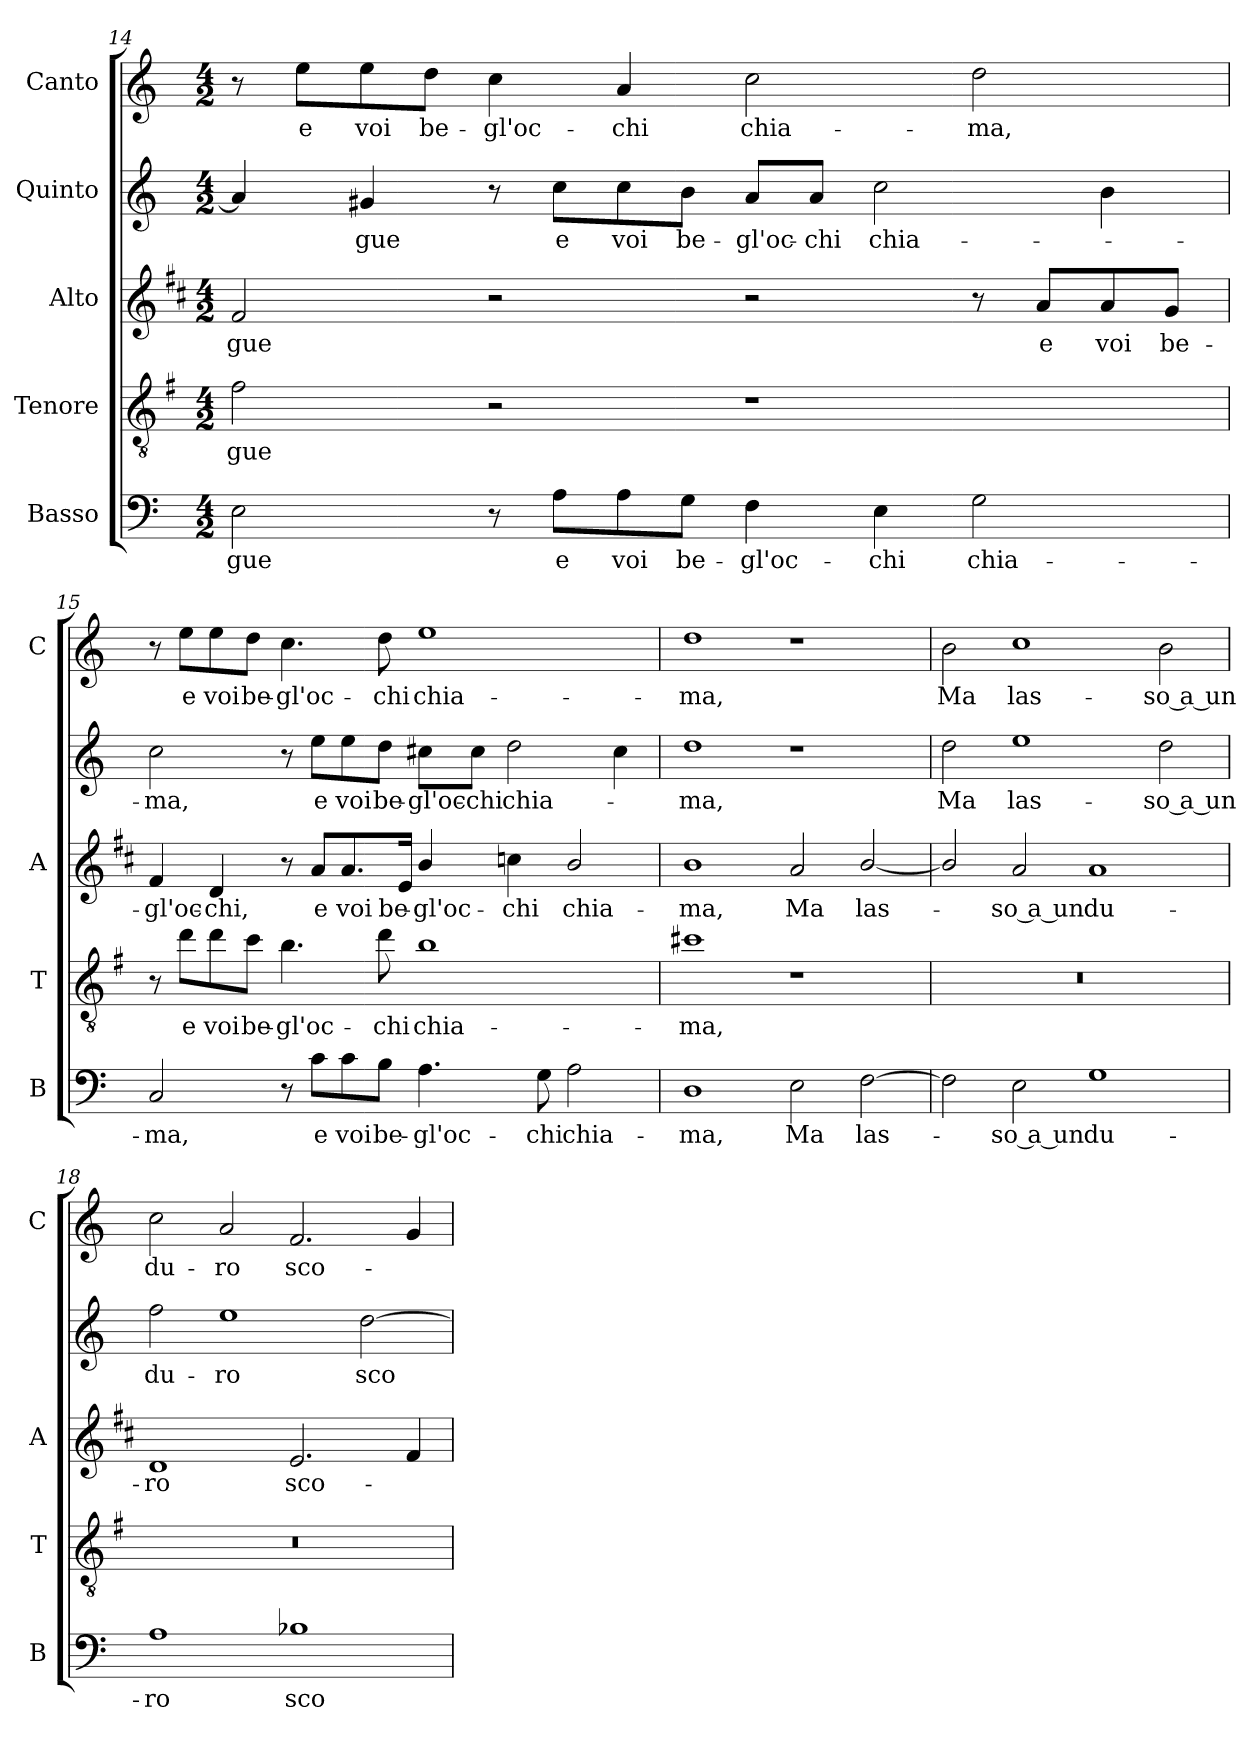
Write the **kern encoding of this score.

**kern	**text	**kern	**text	**kern	**text	**kern	**text	**kern	**text
*part5	*part5	*part4	*part4	*part3	*part3	*part2	*part2	*part1	*part1
*staff5	*staff5	*staff4	*staff4	*staff3	*staff3	*staff2	*staff2	*staff1	*staff1
*I"Basso	*	*I"Tenore	*	*I"Alto	*	*I"Quinto	*	*I"Canto	*
*I'B	*	*I'T	*	*I'A	*	*	*	*I'C	*
!!LO:LB:g=z
*clefF4	*	*clefGv2	*	*clefG2	*	*clefG2	*	*clefG2	*
*	*	*ITrd4c7	*	*ITrd1c2	*	*	*	*	*
*k[]	*	*k[]	*	*k[]	*	*k[]	*	*k[]	*
*C:	*	*C:	*	*C:	*	*C:	*	*C:	*
*M4/2	*	*M4/2	*	*M4/2	*	*M4/2	*	*M4/2	*
=14	=14	=14	=14	=14	=14	=14	=14	=14	=14
!	!LO:LY:b	!	!LO:LY:b	!	!LO:LY:b	!	!	!	!
2E\	-gue	2B\	-gue	2e/	-gue	4a/]	.	8r	.
!	!	!	!	!	!	!	!	!	!LO:LY:b
.	.	.	.	.	.	.	.	8ee\L	e
!	!	!	!	!	!	!	!LO:LY:b	!	!LO:LY:b
.	.	.	.	.	.	4g#X/	-gue	8ee\	voi
!	!	!	!	!	!	!	!	!	!LO:LY:b
.	.	.	.	.	.	.	.	8dd\J	be-
!	!	!	!	!	!	!	!	!	!LO:LY:b
8r	.	2r	.	2r	.	8r	.	4cc\	-gl'oc-
!	!LO:LY:b	!	!	!	!	!	!LO:LY:b	!	!
8A\L	e	.	.	.	.	8cc\L	e	.	.
!	!LO:LY:b	!	!	!	!	!	!LO:LY:b	!	!LO:LY:b
8A\	voi	.	.	.	.	8cc\	voi	4a/	-chi
!	!LO:LY:b	!	!	!	!	!	!LO:LY:b	!	!
8G\J	be-	.	.	.	.	8b\J	be-	.	.
!	!LO:LY:b	!	!	!	!	!	!LO:LY:b	!	!LO:LY:b
4F\	-gl'oc-	1r	.	2r	.	8a/L	-gl'oc-	2cc\	chia-
!	!	!	!	!	!	!	!LO:LY:b	!	!
.	.	.	.	.	.	8a/J	-chi	.	.
!	!LO:LY:b	!	!	!	!	!	!LO:LY:b	!	!
4E\	-chi	.	.	.	.	2cc\	chia-	.	.
!	!LO:LY:b	!	!	!	!	!	!	!	!LO:LY:b
2G\	chia-	.	.	8r	.	.	.	2dd\	-ma,
!	!	!	!	!	!LO:LY:b	!	!	!	!
.	.	.	.	8g/L	e	.	.	.	.
!	!	!	!	!	!LO:LY:b	!	!	!	!
.	.	.	.	8g/	voi	4b\	.	.	.
!	!	!	!	!	!LO:LY:b	!	!	!	!
.	.	.	.	8f/J	be-	.	.	.	.
=15	=15	=15	=15	=15	=15	=15	=15	=15	=15
!	!LO:LY:b	!	!	!	!LO:LY:b	!	!LO:LY:b	!	!
2C/	-ma,	8r	.	4e/	-gl'oc-	2cc\	-ma,	8r	.
!	!	!	!LO:LY:b	!	!	!	!	!	!LO:LY:b
.	.	8g\L	e	.	.	.	.	8ee\L	e
!	!	!	!LO:LY:b	!	!LO:LY:b	!	!	!	!LO:LY:b
.	.	8g\	voi	4c/	-chi,	.	.	8ee\	voi
!	!	!	!LO:LY:b	!	!	!	!	!	!LO:LY:b
.	.	8f\J	be-	.	.	.	.	8dd\J	be-
!	!	!	!LO:LY:b	!	!	!	!	!	!LO:LY:b
8r	.	4.e\	-gl'oc-	8r	.	8r	.	4.cc\	-gl'oc-
!	!LO:LY:b	!	!	!	!LO:LY:b	!	!LO:LY:b	!	!
8c\L	e	.	.	8g/L	e	8ee\L	e	.	.
!	!LO:LY:b	!	!	!	!LO:LY:b	!	!LO:LY:b	!	!
8c\	voi	.	.	8.g/	voi	8ee\	voi	.	.
!	!LO:LY:b	!	!LO:LY:b	!	!	!	!LO:LY:b	!	!LO:LY:b
8B\J	be-	8g\	-chi	.	.	8dd\J	be-	8dd\	-chi
!	!	!	!	!	!LO:LY:b	!	!	!	!
.	.	.	.	16d/Jk	be-	.	.	.	.
!	!LO:LY:b	!	!LO:LY:b	!	!LO:LY:b	!	!LO:LY:b	!	!LO:LY:b
4.A\	-gl'oc-	1e	chia-	4a/	-gl'oc-	8cc#X\L	-gl'oc-	1ee	chia-
!	!	!	!	!	!	!	!LO:LY:b	!	!
.	.	.	.	.	.	8cc#\J	-chi	.	.
!	!	!	!	!	!LO:LY:b	!	!LO:LY:b	!	!
.	.	.	.	4b-X\	-chi	2dd\	chia-	.	.
!	!LO:LY:b	!	!	!	!	!	!	!	!
8G\	-chi	.	.	.	.	.	.	.	.
!	!LO:LY:b	!	!	!	!LO:LY:b	!	!	!	!
2A\	chia-	.	.	2a/	chia-	.	.	.	.
.	.	.	.	.	.	4cc#\	.	.	.
!!LO:LB:g=z
=16	=16	=16	=16	=16	=16	=16	=16	=16	=16
!	!LO:LY:b	!	!LO:LY:b	!	!LO:LY:b	!	!LO:LY:b	!	!LO:LY:b
1D	-ma,	1f#X	-ma,	1a	-ma,	1dd	-ma,	1dd	-ma,
!	!LO:LY:b	!	!	!	!LO:LY:b	!	!	!	!
2E\	Ma	1r	.	2g/	Ma	1r	.	1r	.
!	!LO:LY:b	!	!	!	!LO:LY:b	!	!	!	!
[2F\	las-	.	.	[2a/	las-	.	.	.	.
=17	=17	=17	=17	=17	=17	=17	=17	=17	=17
!	!	!	!	!	!	!	!LO:LY:b	!	!LO:LY:b
2F\]	.	0r	.	2a/]	.	2dd\	Ma	2b\	Ma
!	!LO:LY:b	!	!	!	!LO:LY:b	!	!LO:LY:b	!	!LO:LY:b
2E\	-so a un	.	.	2g/	-so a un	1ee	las-	1cc	las-
!	!LO:LY:b	!	!	!	!LO:LY:b	!	!	!	!
1G	du-	.	.	1g	du-	.	.	.	.
!	!	!	!	!	!	!	!LO:LY:b	!	!LO:LY:b
.	.	.	.	.	.	2dd\	-so a un	2b\	-so a un
=18	=18	=18	=18	=18	=18	=18	=18	=18	=18
!	!LO:LY:b	!	!	!	!LO:LY:b	!	!LO:LY:b	!	!LO:LY:b
1A	-ro	0r	.	1c	-ro	2ff\	du-	2cc\	du-
!	!	!	!	!	!	!	!LO:LY:b	!	!LO:LY:b
.	.	.	.	.	.	1ee	-ro	2a/	-ro
!	!LO:LY:b	!	!	!	!LO:LY:b	!	!	!	!LO:LY:b
1B-X	sco-	.	.	2.d/	sco-	.	.	2.f/	sco-
!	!	!	!	!	!	!	!LO:LY:b	!	!
.	.	.	.	.	.	[2dd\	sco-	.	.
.	.	.	.	4e/	.	.	.	4g/	.
=	=	=	=	=	=	=	=	=	=
*-	*-	*-	*-	*-	*-	*-	*-	*-	*-
